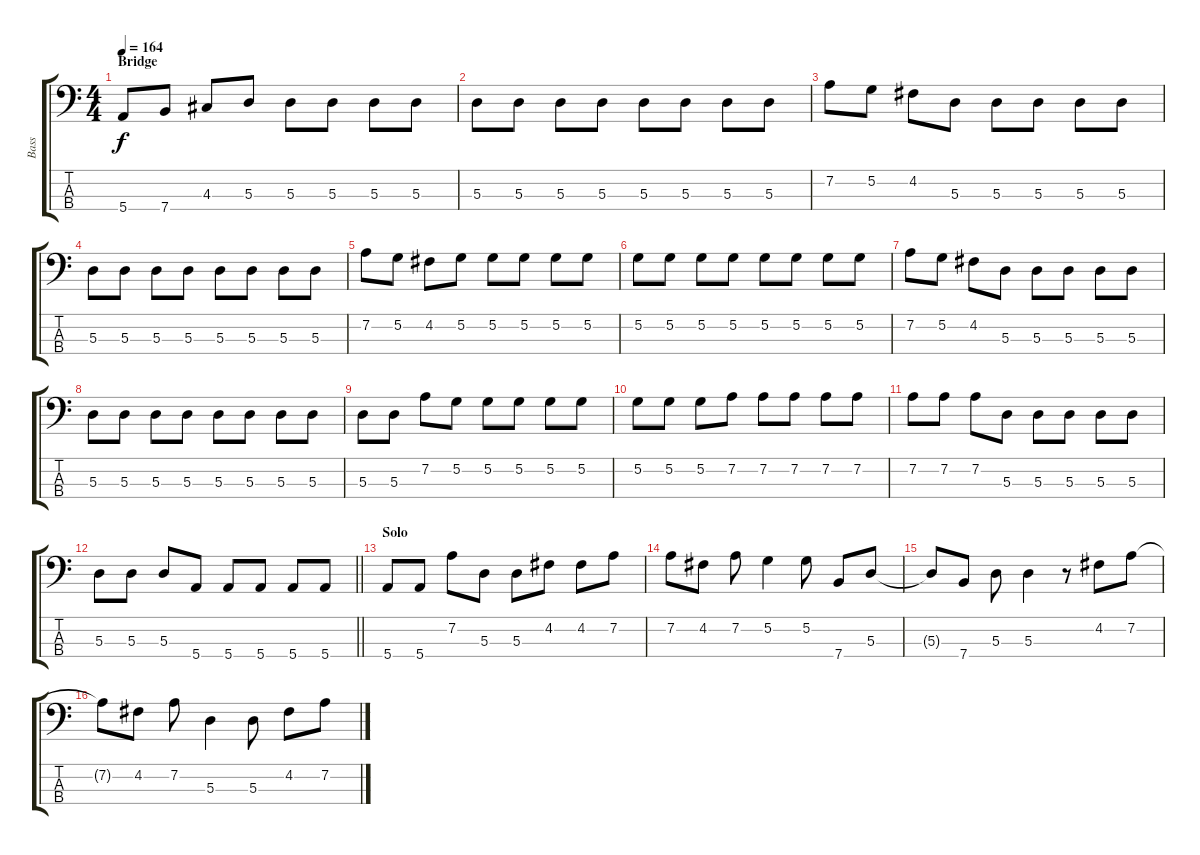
\track ("Bass" "Bass") {instrument electricbassfinger}
\staff {score tabs}
\tuning (G2 D2 A1 E1) {hide}
\ts (4 4)
\section ("" "Bridge")
\tempo 164
\clef f4
\ks c
5.4.8{dy f} 7.4.8 4.3.8 5.3.8 5.3.8 5.3.8 5.3.8 5.3.8 |
5.3.8 5.3.8 5.3.8 5.3.8 5.3.8 5.3.8 5.3.8 5.3.8 |
7.2.8 5.2.8 4.2.8 5.3.8 5.3.8 5.3.8 5.3.8 5.3.8 |
5.3.8 5.3.8 5.3.8 5.3.8 5.3.8 5.3.8 5.3.8 5.3.8 |
7.2.8 5.2.8 4.2.8 5.2.8 5.2.8 5.2.8 5.2.8 5.2.8 |
5.2.8 5.2.8 5.2.8 5.2.8 5.2.8 5.2.8 5.2.8 5.2.8 |
7.2.8 5.2.8 4.2.8 5.3.8 5.3.8 5.3.8 5.3.8 5.3.8 |
5.3.8 5.3.8 5.3.8 5.3.8 5.3.8 5.3.8 5.3.8 5.3.8 |
5.3.8 5.3.8 7.2.8 5.2.8 5.2.8 5.2.8 5.2.8 5.2.8 |
5.2.8 5.2.8 5.2.8 7.2.8 7.2.8 7.2.8 7.2.8 7.2.8 |
7.2.8 7.2.8 7.2.8 5.3.8 5.3.8 5.3.8 5.3.8 5.3.8 |
\barLineRight lightlight
5.3.8 5.3.8 5.3.8 5.4.8 5.4.8 5.4.8 5.4.8 5.4.8 |
\section ("" "Solo")
5.4.8 5.4.8 7.2.8 5.3.8 5.3.8 4.2.8 4.2.8 7.2.8 |
7.2.8 4.2.8 7.2.8 5.2.4 5.2.8 7.4.8 5.3.8 |
5.3{t}.8 7.4.8 5.3.8 5.3.4 r.8 4.2.8 7.2.8 |
7.2{t}.8 4.2.8 7.2.8 5.3.4 5.3.8 4.2.8 7.2.8
